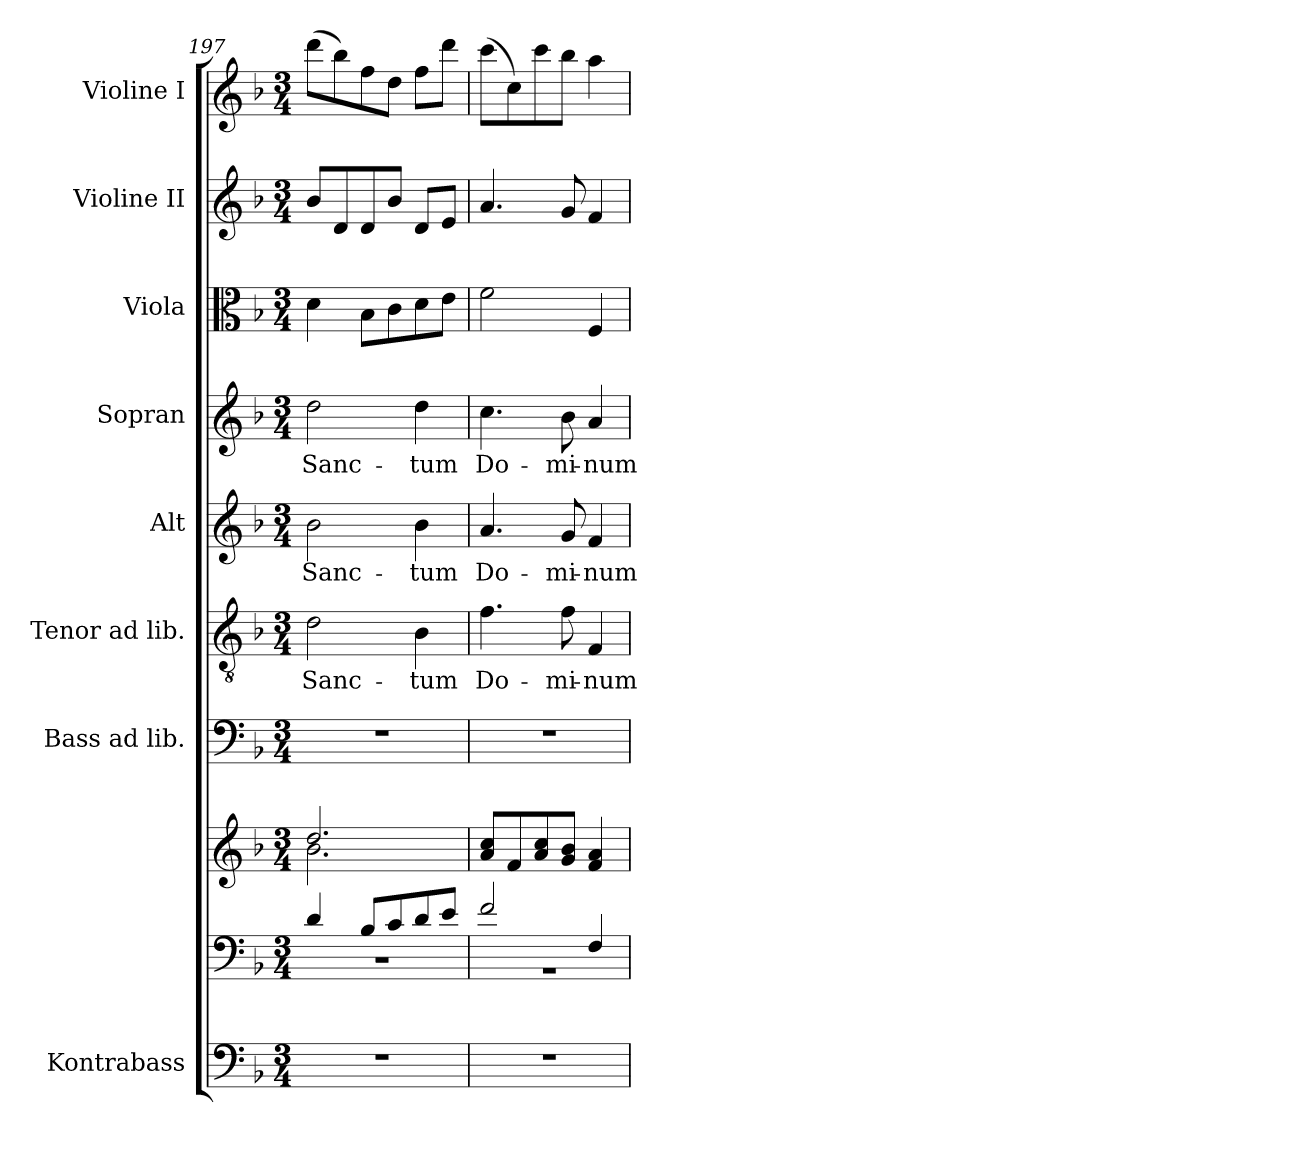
**kern	**kern	**kern	**kern	**kern	**text	**kern	**text	**kern	**text	**kern	**kern	**kern
*part9	*part8	*part8	*part7	*part6	*part6	*part5	*part5	*part4	*part4	*part3	*part2	*part1
*staff10	*staff9	*staff8	*staff7	*staff6	*staff6	*staff5	*staff5	*staff4	*staff4	*staff3	*staff2	*staff1
*I"Kontrabass	*	*	*I"Bass ad lib.	*I"Tenor ad lib.	*	*I"Alt	*	*I"Sopran	*	*I"Viola	*I"Violine II	*I"Violine I
*I'Kb.	*	*	*I'B.	*I'T.	*	*I'A.	*	*I'S.	*	*I'Vla.	*I'Vl. II	*I'Vl. I
*clefF4	*clefF4	*clefG2	*clefF4	*clefGv2	*	*clefG2	*	*clefG2	*	*clefC3	*clefG2	*clefG2
*ITrd7c12	*	*	*	*	*	*	*	*	*	*	*	*
*k[b-]	*k[b-]	*k[b-]	*k[b-]	*k[b-]	*	*k[b-]	*	*k[b-]	*	*k[b-]	*k[b-]	*k[b-]
*F:	*F:	*F:	*F:	*F:	*	*F:	*	*F:	*	*F:	*F:	*F:
*M3/4	*M3/4	*M3/4	*M3/4	*M3/4	*	*M3/4	*	*M3/4	*	*M3/4	*M3/4	*M3/4
=197	=197	=197	=197	=197	=197	=197	=197	=197	=197	=197	=197	=197
*	*^	*	*	*	*	*	*	*	*	*	*	*
!	!	!LO:N:vis=1	!	!	!	!LO:LY:b	!	!LO:LY:b	!	!LO:LY:b	!	!	!
*	*	*	*^	*	*	*	*	*	*	*	*	*	*
2.r	4d/	2.r	2.dd/	2.b-\	2.r	2d\	Sanc-	2b-\	Sanc-	2dd\	Sanc-	4d\	8b-/L	(>8ddd\L
.	.	.	.	.	.	.	.	.	.	.	.	.	8d/	8bb-\)
.	8B-/L	.	.	.	.	.	.	.	.	.	.	8B-\L	8d/	8ff\
.	8c/	.	.	.	.	.	.	.	.	.	.	8c\	8b-/J	8dd\J
!	!	!	!	!	!	!	!LO:LY:b	!	!LO:LY:b	!	!LO:LY:b	!	!	!
.	8d/	.	.	.	.	4B-\	-tum	4b-\	-tum	4dd\	-tum	8d\	8d/L	8ff\L
.	8e/J	.	.	.	.	.	.	.	.	.	.	8e\J	8e/J	8ddd\J
*	*	*	*v	*v	*	*	*	*	*	*	*	*	*	*
=198	=198	=198	=198	=198	=198	=198	=198	=198	=198	=198	=198	=198	=198
!	!	!LO:N:vis=1	!	!	!	!LO:LY:b	!	!LO:LY:b	!	!LO:LY:b	!	!	!
2.r	2f/	2.rBB	8a/ 8cc/L	2.r	4.f\	Do-	4.a/	Do-	4.cc\	Do-	2f\	4.a/	(>8ccc\L
.	.	.	8f/	.	.	.	.	.	.	.	.	.	8cc\)
.	.	.	8a/ 8cc/	.	.	.	.	.	.	.	.	.	8ccc\
!	!	!	!	!	!	!LO:LY:b	!	!LO:LY:b	!	!LO:LY:b	!	!	!
.	.	.	8g/ 8b-/J	.	8f\	-mi-	8g/	-mi-	8b-\	-mi-	.	8g/	8bb-\J
!	!	!	!	!	!	!LO:LY:b	!	!LO:LY:b	!	!LO:LY:b	!	!	!
.	4F/	.	4f/ 4a/	.	4F/	-num	4f/	-num	4a/	-num	4F/	4f/	4aa\
*	*v	*v	*	*	*	*	*	*	*	*	*	*	*
=	=	=	=	=	=	=	=	=	=	=	=	=
*-	*-	*-	*-	*-	*-	*-	*-	*-	*-	*-	*-	*-
